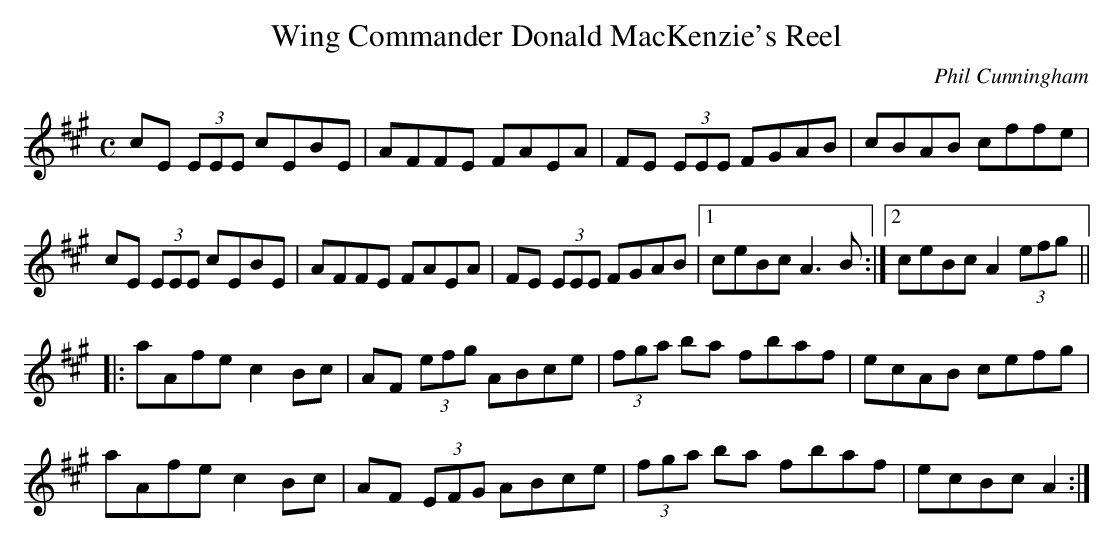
X:1
T:Wing Commander Donald MacKenzie's Reel
C:Phil Cunningham
M:C
L:1/8
K:A
cE (3EEE cEBE | AFFE FAEA  | FE (3EEE FGAB| cBAB cffe|
cE (3EEE cEBE| AFFE FAEA| FE (3EEE FGAB|1 ceBc A3 B :|2 ceBc A2 (3efg||
|: aAfe c2 Bc| AF (3efg ABce | (3fga ba fbaf| ecAB cefg|
aAfe c2 Bc| AF (3EFG ABce| (3fga ba fbaf| ecBc A2 :|
